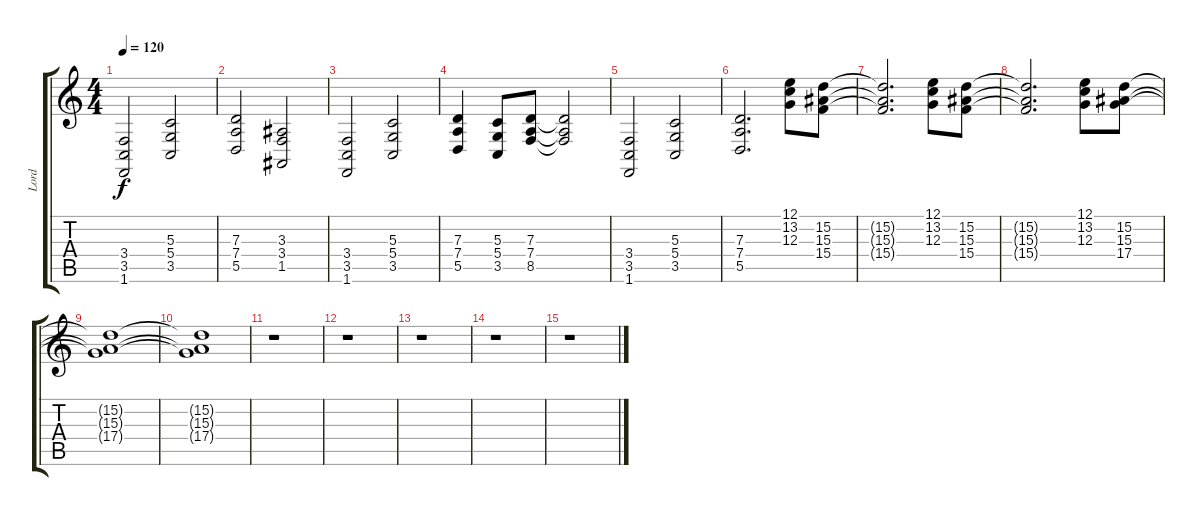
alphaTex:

\track ("Lord" "Lord") {instrument tremolostrings}
\staff {score tabs}
\tuning (E4 B3 G3 D3 A2 E2) {hide}
\ts (4 4)
\tempo 120
\clef g2
\ks c
(3.4 3.5 1.6).2{dy f instrument tremolostrings} (5.3 5.4 3.5).2 |
(7.3 7.4 5.5).2 (3.3 3.4 1.5).2 |
(3.4 3.5 1.6).2 (5.3 5.4 3.5).2 |
(7.3 7.4 5.5).4 (5.3 5.4 3.5).8 (7.3 7.4 8.5).8 (7.3{t} 7.4{t} 8.5{t}).2 |
(3.4 3.5 1.6).2 (5.3 5.4 3.5).2 |
(7.3 7.4 5.5).2{d} (12.1 13.2 12.3).8{instrument synthstrings1} (15.2 15.3 15.4).8 |
(15.2{t} 15.3{t} 15.4{t}).2{d} (12.1 13.2 12.3).8 (15.2 15.3 15.4).8 |
(15.2{t} 15.3{t} 15.4{t}).2{d} (12.1 13.2 12.3).8 (15.2 15.3 17.4).8 |
(15.2{t} 15.3{t} 17.4{t}).1 |
(15.2{t} 15.3{t} 17.4{t}).1 |
r.1 |
r.1 |
r.1 |
r.1 |
r.1
